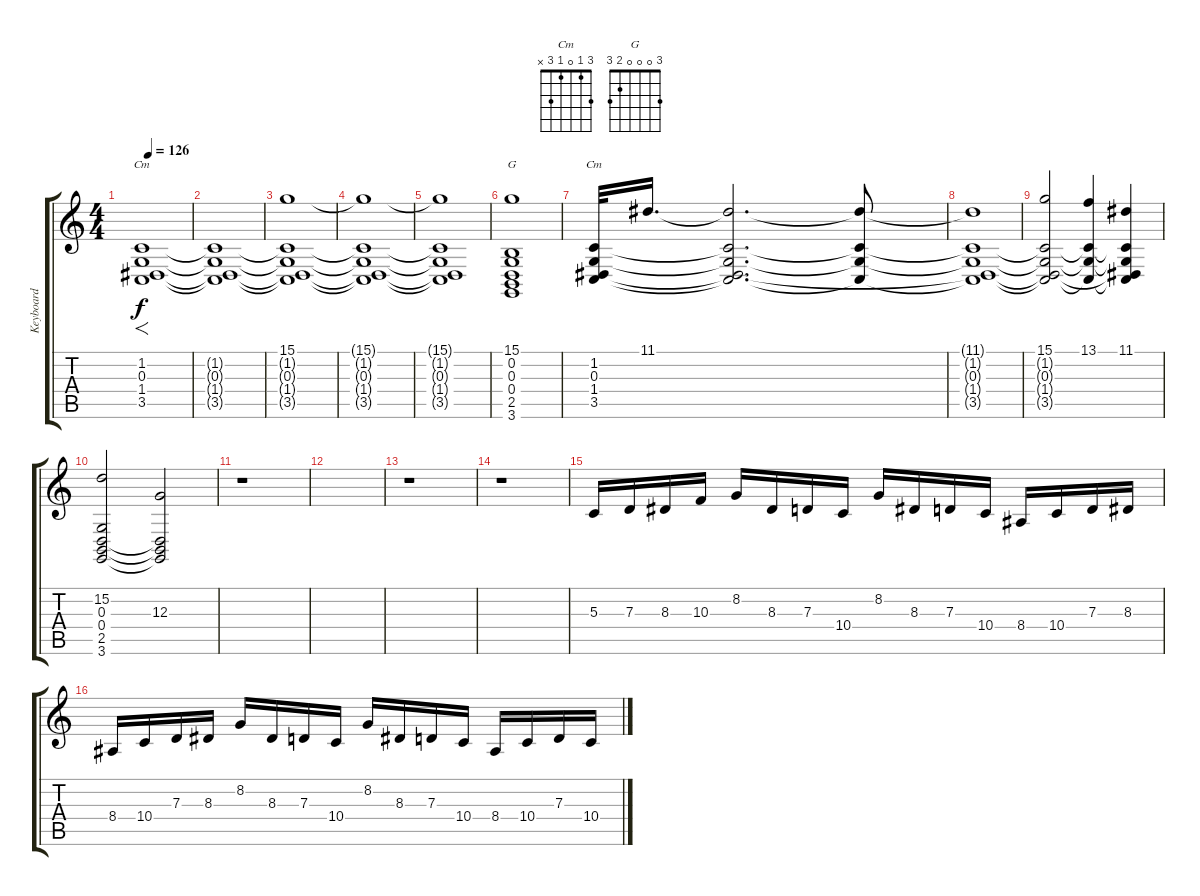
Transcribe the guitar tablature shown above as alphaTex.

\track ("Keyboard" "Keyboard") {instrument stringensemble1}
\staff {score tabs}
\tuning (E4 B3 G3 D3 A2 E2) {hide}
\chord ("Cm" x 1 0 1 3 x)
\chord ("G" 3 0 0 0 2 3)
\chord ("Cm" 3 1 0 1 3 x)
\ts (4 4)
\tempo 126
\clef g2
\ks c
(1.2 0.3 1.4 3.5).1{f ch "Cm" dy f volume 5 instrument stringensemble1} |
(1.2{t} 0.3{t} 1.4{t} 3.5{t}).1 |
(15.1 1.2{t} 0.3{t} 1.4{t} 3.5{t}).1 |
(15.1{t} 1.2{t} 0.3{t} 1.4{t} 3.5{t}).1 |
(15.1{t} 1.2{t} 0.3{t} 1.4{t} 3.5{t}).1 |
(15.1 0.2 0.3 0.4 2.5 3.6).1{ch "G"} |
(1.2 0.3 1.4 3.5).32{ch "Cm"} 11.1.16{d} (11.1{t} 1.2{t} 0.3{t} 1.4{t} 3.5{t}).2{d} (11.1{t} 1.2{t} 0.3{t} 3.5{t}).8 |
(11.1{t} 1.2{t} 0.3{t} 1.4{t} 3.5{t}).1 |
(15.1 1.2{t} 0.3{t} 1.4{t} 3.5{t}).2 (13.1 1.2{t} 0.3{t} 3.5{t}).4 (11.1 1.2{t} 0.3{t} 1.4{t} 3.5{t}).4 |
(15.2 0.3 0.4 2.5 3.6).2 (12.3 0.4{t} 2.5{t} 3.6{t}).2 |
r.1 |
|
r.1 |
r.1 |
5.3.16{volume 16 balance 4 instrument churchorgan} 7.3.16 8.3.16 10.3.16 8.2.16 8.3.16 7.3.16 10.4.16 8.2.16 8.3.16 7.3.16 10.4.16 8.4.16 10.4.16 7.3.16 8.3.16 |
8.4.16 10.4.16 7.3.16 8.3.16 8.2.16 8.3.16 7.3.16 10.4.16 8.2.16 8.3.16 7.3.16 10.4.16 8.4.16 10.4.16 7.3.16 10.4.16
